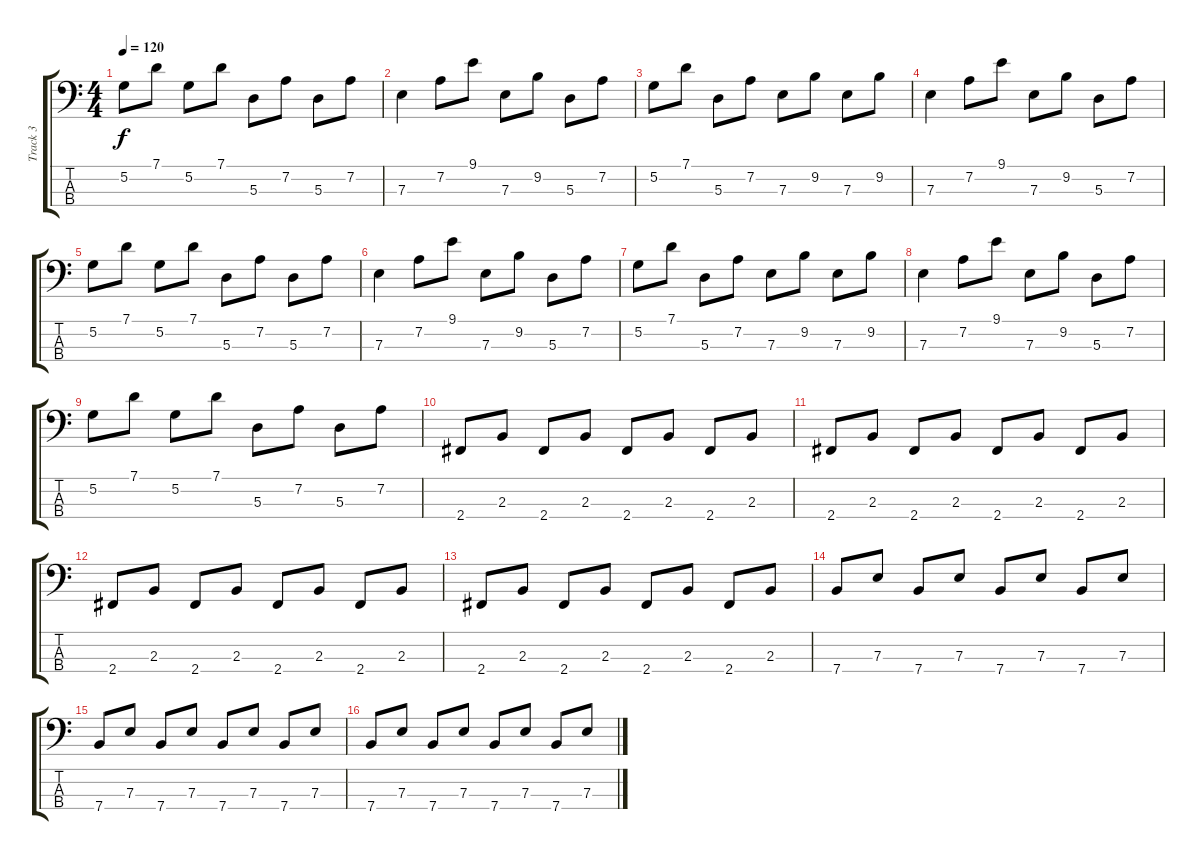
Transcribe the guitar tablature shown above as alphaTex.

\track ("Track 3" "Track 3") {instrument electricbassfinger}
\staff {score tabs}
\tuning (G2 D2 A1 E1) {hide}
\ts (4 4)
\tempo 120
\clef f4
\ks c
5.2.8{dy f} 7.1.8 5.2.8 7.1.8 5.3.8 7.2.8 5.3.8 7.2.8 |
7.3.4 7.2.8 9.1.8 7.3.8 9.2.8 5.3.8 7.2.8 |
5.2.8 7.1.8 5.3.8 7.2.8 7.3.8 9.2.8 7.3.8 9.2.8 |
7.3.4 7.2.8 9.1.8 7.3.8 9.2.8 5.3.8 7.2.8 |
5.2.8 7.1.8 5.2.8 7.1.8 5.3.8 7.2.8 5.3.8 7.2.8 |
7.3.4 7.2.8 9.1.8 7.3.8 9.2.8 5.3.8 7.2.8 |
5.2.8 7.1.8 5.3.8 7.2.8 7.3.8 9.2.8 7.3.8 9.2.8 |
7.3.4 7.2.8 9.1.8 7.3.8 9.2.8 5.3.8 7.2.8 |
5.2.8 7.1.8 5.2.8 7.1.8 5.3.8 7.2.8 5.3.8 7.2.8 |
2.4.8 2.3.8 2.4.8 2.3.8 2.4.8 2.3.8 2.4.8 2.3.8 |
2.4.8 2.3.8 2.4.8 2.3.8 2.4.8 2.3.8 2.4.8 2.3.8 |
2.4.8 2.3.8 2.4.8 2.3.8 2.4.8 2.3.8 2.4.8 2.3.8 |
2.4.8 2.3.8 2.4.8 2.3.8 2.4.8 2.3.8 2.4.8 2.3.8 |
7.4.8 7.3.8 7.4.8 7.3.8 7.4.8 7.3.8 7.4.8 7.3.8 |
7.4.8 7.3.8 7.4.8 7.3.8 7.4.8 7.3.8 7.4.8 7.3.8 |
7.4.8 7.3.8 7.4.8 7.3.8 7.4.8 7.3.8 7.4.8 7.3.8
